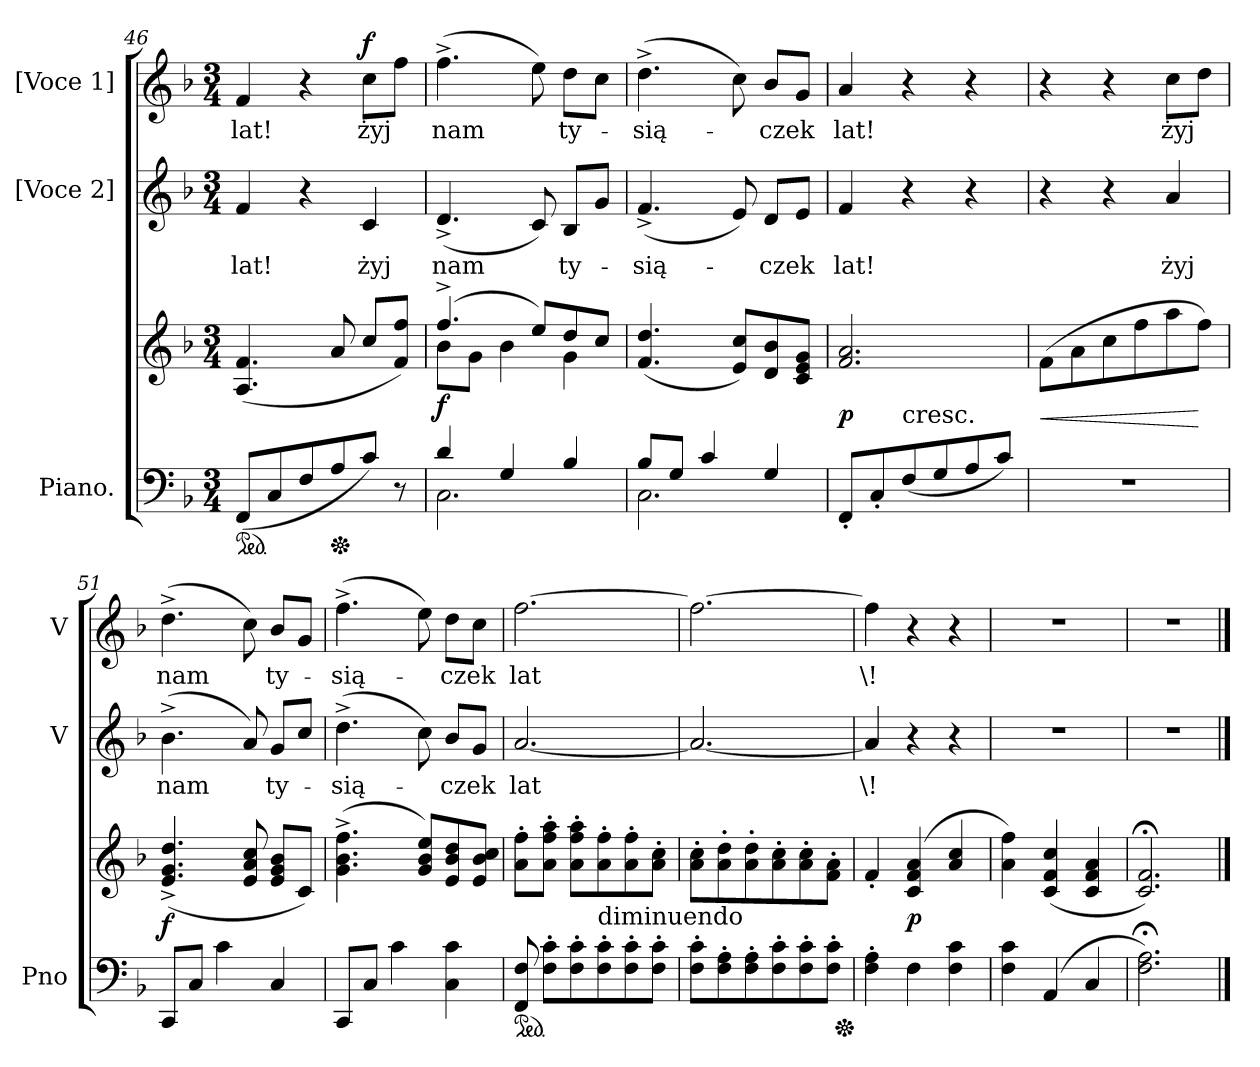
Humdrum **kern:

**kern	**kern	**dynam	**kern	**text	**kern	**text	**dynam
*part3	*part3	*part3	*part2	*part2	*part1	*part1	*part1
*staff4	*staff3	*staff3/4	*staff2	*staff2	*staff1	*staff1	*staff1
*I"Piano.	*	*	*I"[Voce 2]	*	*I"[Voce 1]	*	*
*I'Pno	*	*	*I'V	*	*I'V	*	*
*clefF4	*clefG2	*	*clefG2	*	*clefG2	*	*
*k[b-]	*k[b-]	*	*k[b-]	*	*k[b-]	*	*
*F:	*F:	*	*F:	*	*F:	*	*
*M3/4	*M3/4	*	*M3/4	*	*M3/4	*	*
*ped	*	*	*	*	*	*	*
=46	=46	=46	=46	=46	=46	=46	=46
(8FF/L	(4.A/ 4.f/	.	4f/	lat!	4f/	lat!	.
8C/	.	.	.	.	.	.	.
8F/	.	.	4r	.	4r	.	.
*Xped	*	*	*	*	*	*	*
8A/	8a/	.	.	.	.	.	.
!	!	!	!	!	!	!	!LO:DY:a
8c/J)	8cc/L	.	4c/	żyj	8cc\L	żyj	f
8r	8f/ 8ff/J)	.	.	.	8ff\J	.	.
=47	=47	=47	=47	=47	=47	=47	=47
*^	*^	*	*	*	*	*	*
4d/	2.C\	(4.ff^/	8b-\L	f	(4.d^>/	nam	(4.ff^\	nam	.
.	.	.	8g\J	.	.	.	.	.	.
4G/	.	.	4b-\	.	.	.	.	.	.
.	.	8ee/L)	.	.	8c/)	.	8ee\)	.	.
4B-/	.	8dd/	4g\	.	8B-/L	ty-	8dd\L	ty-	.
.	.	8cc/J	.	.	8g/J	.	8cc\J	.	.
*	*	*v	*v	*	*	*	*	*	*
=48	=48	=48	=48	=48	=48	=48	=48	=48
8B-/L	2.C\	(>4.f/ 4.dd/	.	(4.f^>/	-sią-	(4.dd^\	-sią-	.
8G/J	.	.	.	.	.	.	.	.
4c/	.	.	.	.	.	.	.	.
.	.	8e/ 8cc/L)	.	8e/)	.	8cc\)	.	.
4G/	.	8d/ 8b-/	.	8d/L	-czek	8b-/L	-czek	.
.	.	8c/ 8e/ 8g/J	.	8e/J	.	8g/J	.	.
*v	*v	*	*	*	*	*	*	*
=49	=49	=49	=49	=49	=49	=49	=49
*	*^	*	*	*	*	*	*
8FF'/L	2.f/ 2.a/	4ryy	p	4f/	lat!	4a/	lat!	.
8C'/	.	.	.	.	.	.	.	.
!	!	!LO:TX:c:t=cresc.	!	!	!	!	!	!
(8F/	.	2ryy	.	4r	.	4r	.	.
8G/	.	.	.	.	.	.	.	.
8A/	.	.	.	4r	.	4r	.	.
8c/J)	.	.	.	.	.	.	.	.
*	*v	*v	*	*	*	*	*	*
=50	=50	=50	=50	=50	=50	=50	=50
2.r	(8f\L	<	4r	.	4r	.	.
.	8a\	.	.	.	.	.	.
.	8cc\	.	4r	.	4r	.	.
.	8ff\	.	.	.	.	.	.
.	8aa\	.	4a/	żyj	8cc\L	żyj	.
.	8ff\J)	[	.	.	8dd\J	.	.
=51	=51	=51	=51	=51	=51	=51	=51
8CC/L	(>4.e^/ 4.g^/ 4.dd^/	f	(4.b-^\	nam	(4.dd^\	nam	.
8C/J	.	.	.	.	.	.	.
4c\	.	.	.	.	.	.	.
.	8e/ 8a/ 8cc/	.	8a/)	.	8cc\)	.	.
4C/	8e/ 8g/ 8b-/L	.	8g/L	ty-	8b-/L	ty-	.
.	8c/J)	.	8cc/J	.	8g/J	.	.
=52	=52	=52	=52	=52	=52	=52	=52
8CC/L	(4.g^\ 4.b-^\ 4.ff^\	.	(4.dd^\	-sią-	(4.ff^\	-sią-	.
8C/J	.	.	.	.	.	.	.
4c\	.	.	.	.	.	.	.
.	8g/ 8b-/ 8ee/L)	.	8cc\)	.	8ee\)	.	.
4C\ 4c\	8e/ 8b-/ 8dd/	.	8b-/L	-czek	8dd\L	-czek	.
.	8e/ 8b-/ 8cc/J	.	8g/J	.	8cc\J	.	.
=53	=53	=53	=53	=53	=53	=53	=53
*ped	*	*	*	*	*	*	*
8FF/ 8F/	8a'\ 8ff'\L	.	[2.a/	lat	[2.ff\	lat	.
8F'\ 8c'\L	8a'\ 8ff'\ 8aa'\J	.	.	.	.	.	.
8F'\ 8c'\	8a'\ 8ff'\ 8aa'\L	.	.	.	.	.	.
!	!LO:TX:c:t=diminuendo	!	!	!	!	!	!
8F'\ 8c'\	8a'\ 8ff'\	.	.	.	.	.	.
8F'\ 8c'\	8a'\ 8ff'\	.	.	.	.	.	.
8F'\ 8c'\J	8a'\ 8cc'\J	.	.	.	.	.	.
=54	=54	=54	=54	=54	=54	=54	=54
8F'\ 8c'\L	8a'\ 8cc'\L	.	2.a/_	.	2.ff\_	.	.
8F'\ 8A'\	8a'\ 8dd'\	.	.	.	.	.	.
8F'\ 8A'\	8a'\ 8dd'\	.	.	.	.	.	.
8F'\ 8c'\	8a'\ 8cc'\	.	.	.	.	.	.
8F'\ 8c'\	8a'\ 8cc'\	.	.	.	.	.	.
8F'\ 8c'\J	8f'\ 8a'\J	.	.	.	.	.	.
*Xped	*	*	*	*	*	*	*
=55	=55	=55	=55	=55	=55	=55	=55
4F'\ 4A'\	4f'/	.	4a/]	\!	4ff\]	\!	.
4F\	(4c/ 4f/ 4a/	p	4r	.	4r	.	.
4F\ 4c\	4a/ 4cc/	.	4r	.	4r	.	.
=56	=56	=56	=56	=56	=56	=56	=56
4F\ 4c\	4a\ 4ff\)	.	2.r	.	2.r	.	.
(4AA/	(>4c/ 4f/ 4cc/	.	.	.	.	.	.
4C/	4c/ 4f/ 4a/	.	.	.	.	.	.
=57	=57	=57	=57	=57	=57	=57	=57
2.F;<\ 2.A;<\)	2.c;</ 2.f;</)	.	2.r	.	2.r	.	.
==	==	==	==	==	==	==	==
*-	*-	*-	*-	*-	*-	*-	*-
